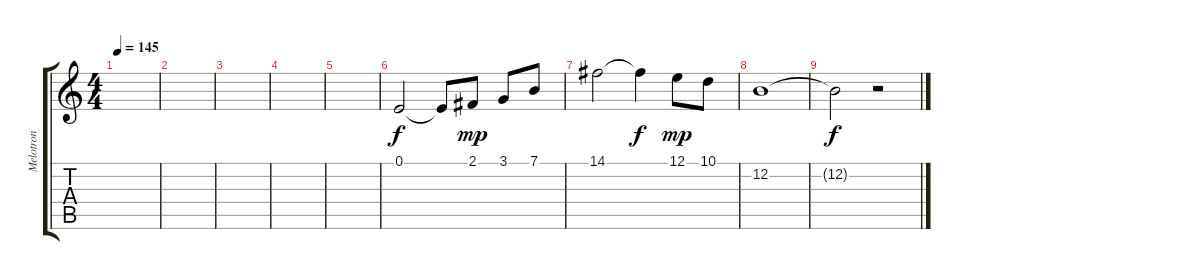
\track ("Melotron" "Melotron") {instrument stringensemble1}
\staff {score tabs}
\tuning (E4 B3 G3 D3 A2 E2) {hide}
\ts (4 4)
\tempo 145
\clef g2
\ks c
|
|
|
|
|
0.1.2 0.1{t}.8{dy f} 2.1.8{dy mp} 3.1.8 7.1.8 |
14.1.2 14.1{t}.4{dy f} 12.1.8{dy mp} 10.1.8 |
12.2.1 |
12.2{t}.2{dy f} r.2
